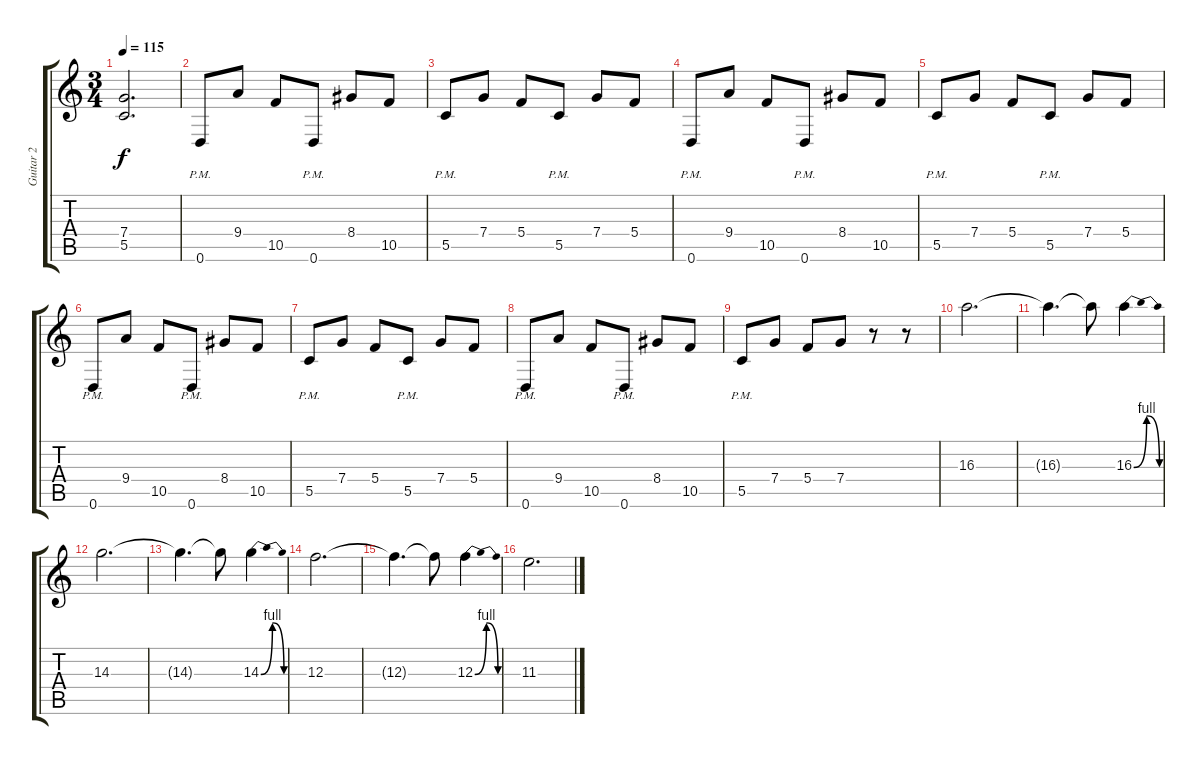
\track ("Guitar 2" "Guitar 2") {instrument distortionguitar}
\staff {score tabs}
\tuning (D4 A3 F3 C3 G2 D2) {hide}
\ts (3 4)
\tempo 115
\clef g2
\ks c
(7.4 5.5).2{d dy f} |
0.6{pm}.8 9.4.8 10.5.8 0.6{pm}.8 8.4.8 10.5.8 |
5.5{pm}.8 7.4.8 5.4.8 5.5{pm}.8 7.4.8 5.4.8 |
0.6{pm}.8 9.4.8 10.5.8 0.6{pm}.8 8.4.8 10.5.8 |
5.5{pm}.8 7.4.8 5.4.8 5.5{pm}.8 7.4.8 5.4.8 |
0.6{pm}.8 9.4.8 10.5.8 0.6{pm}.8 8.4.8 10.5.8 |
5.5{pm}.8 7.4.8 5.4.8 5.5{pm}.8 7.4.8 5.4.8 |
0.6{pm}.8 9.4.8 10.5.8 0.6{pm}.8 8.4.8 10.5.8 |
5.5{pm}.8 7.4.8 5.4.8 7.4.8 r.8 r.8 |
16.3.2{d} |
16.3{t}.4{d} 16.3{t}.8 16.3{be (bendrelease 0 0 15 4 15 4 60 0)}.4 |
14.3.2{d} |
14.3{t}.4{d} 14.3{t}.8 14.3{be (bendrelease 0 0 15 4 15 4 60 0)}.4 |
12.3.2{d} |
12.3{t}.4{d} 12.3{t}.8 12.3{be (bendrelease 0 0 15 4 15 4 60 0)}.4 |
11.3.2{d}
